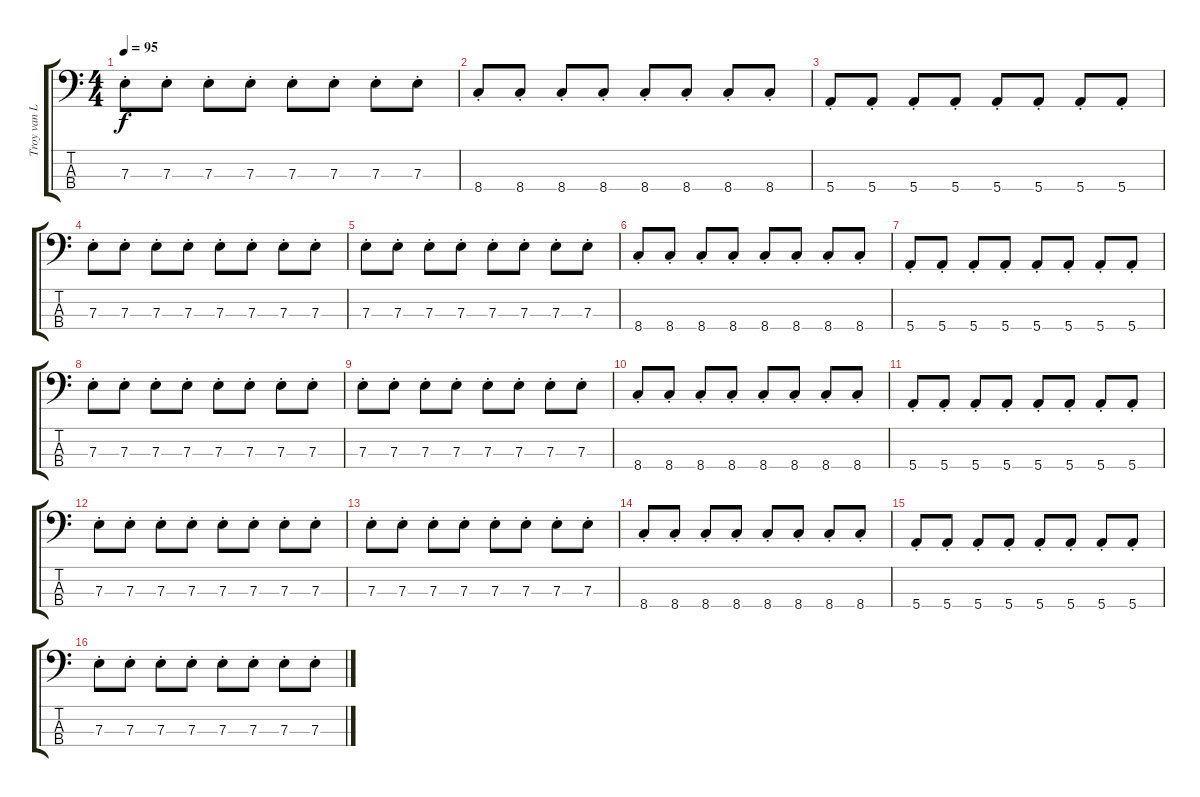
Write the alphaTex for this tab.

\track ("Troy van Leeuwen" "Troy van L") {instrument electricbasspick}
\staff {score tabs}
\tuning (G2 D2 A1 E1) {hide}
\ts (4 4)
\tempo 95
\clef f4
\ks c
7.3{st}.8{dy f} 7.3{st}.8 7.3{st}.8 7.3{st}.8 7.3{st}.8 7.3{st}.8 7.3{st}.8 7.3{st}.8 |
8.4{st}.8 8.4{st}.8 8.4{st}.8 8.4{st}.8 8.4{st}.8 8.4{st}.8 8.4{st}.8 8.4{st}.8 |
5.4{st}.8 5.4{st}.8 5.4{st}.8 5.4{st}.8 5.4{st}.8 5.4{st}.8 5.4{st}.8 5.4{st}.8 |
7.3{st}.8 7.3{st}.8 7.3{st}.8 7.3{st}.8 7.3{st}.8 7.3{st}.8 7.3{st}.8 7.3{st}.8 |
7.3{st}.8 7.3{st}.8 7.3{st}.8 7.3{st}.8 7.3{st}.8 7.3{st}.8 7.3{st}.8 7.3{st}.8 |
8.4{st}.8 8.4{st}.8 8.4{st}.8 8.4{st}.8 8.4{st}.8 8.4{st}.8 8.4{st}.8 8.4{st}.8 |
5.4{st}.8 5.4{st}.8 5.4{st}.8 5.4{st}.8 5.4{st}.8 5.4{st}.8 5.4{st}.8 5.4{st}.8 |
7.3{st}.8 7.3{st}.8 7.3{st}.8 7.3{st}.8 7.3{st}.8 7.3{st}.8 7.3{st}.8 7.3{st}.8 |
7.3{st}.8 7.3{st}.8 7.3{st}.8 7.3{st}.8 7.3{st}.8 7.3{st}.8 7.3{st}.8 7.3{st}.8 |
8.4{st}.8 8.4{st}.8 8.4{st}.8 8.4{st}.8 8.4{st}.8 8.4{st}.8 8.4{st}.8 8.4{st}.8 |
5.4{st}.8 5.4{st}.8 5.4{st}.8 5.4{st}.8 5.4{st}.8 5.4{st}.8 5.4{st}.8 5.4{st}.8 |
7.3{st}.8 7.3{st}.8 7.3{st}.8 7.3{st}.8 7.3{st}.8 7.3{st}.8 7.3{st}.8 7.3{st}.8 |
7.3{st}.8 7.3{st}.8 7.3{st}.8 7.3{st}.8 7.3{st}.8 7.3{st}.8 7.3{st}.8 7.3{st}.8 |
8.4{st}.8 8.4{st}.8 8.4{st}.8 8.4{st}.8 8.4{st}.8 8.4{st}.8 8.4{st}.8 8.4{st}.8 |
5.4{st}.8 5.4{st}.8 5.4{st}.8 5.4{st}.8 5.4{st}.8 5.4{st}.8 5.4{st}.8 5.4{st}.8 |
7.3{st}.8 7.3{st}.8 7.3{st}.8 7.3{st}.8 7.3{st}.8 7.3{st}.8 7.3{st}.8 7.3{st}.8
